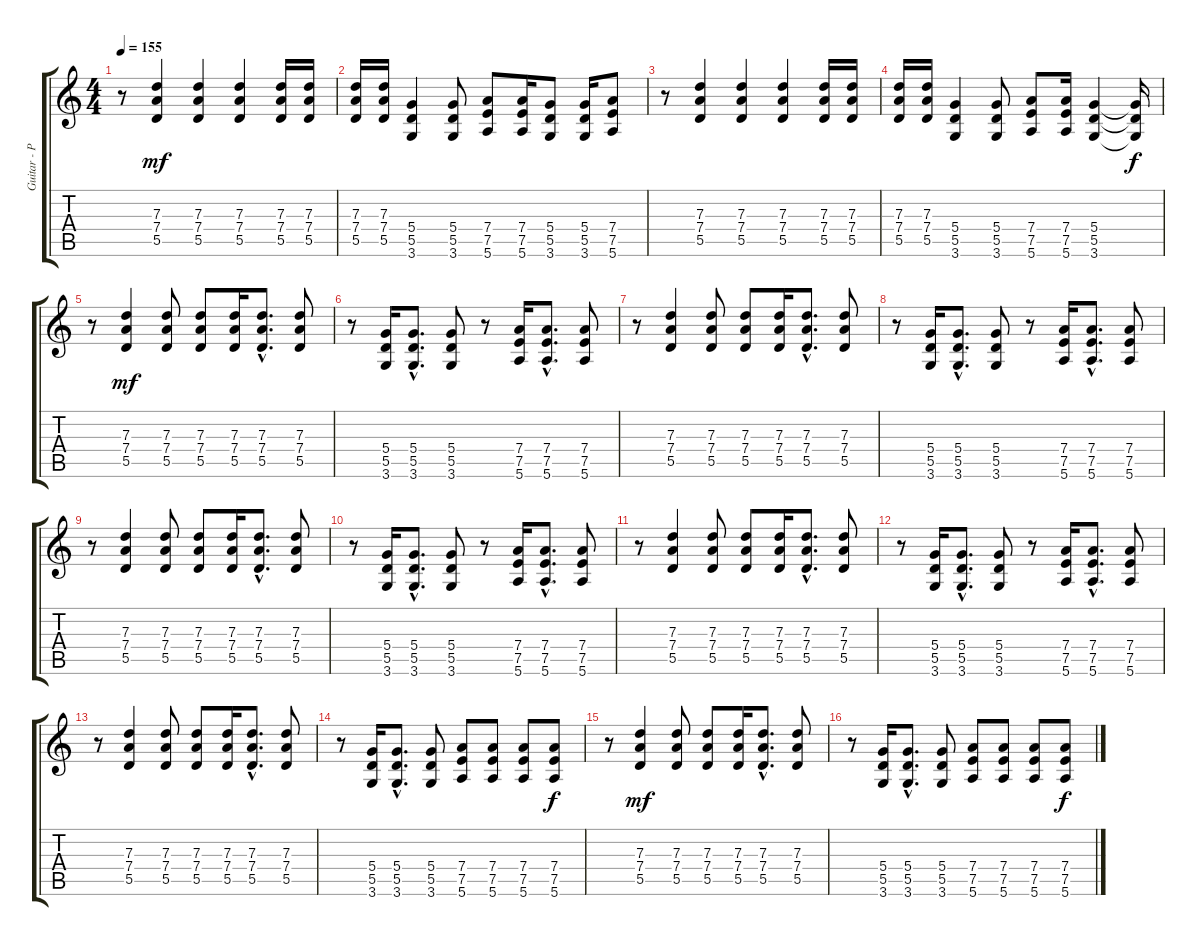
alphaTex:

\track ("Guitar - Pete" "Guitar - P") {instrument distortionguitar}
\staff {score tabs}
\tuning (E4 B3 G3 D3 A2 E2) {hide}
\ts (4 4)
\tempo 155
\clef g2
\ks c
r.8{dy mf} (7.3 7.4 5.5).4 (7.3 7.4 5.5).4 (7.3 7.4 5.5).4 (7.3 7.4 5.5).16 (7.3 7.4 5.5).16 |
(7.3 7.4 5.5).16 (7.3 7.4 5.5).16 (5.4 5.5 3.6).4 (5.4 5.5 3.6).8 (7.4 7.5 5.6).8 (7.4 7.5 5.6).16 (5.4 5.5 3.6).8 (5.4 5.5 3.6).16 (7.4 7.5 5.6).8 |
r.8 (7.3 7.4 5.5).4 (7.3 7.4 5.5).4 (7.3 7.4 5.5).4 (7.3 7.4 5.5).16 (7.3 7.4 5.5).16 |
(7.3 7.4 5.5).16 (7.3 7.4 5.5).16 (5.4 5.5 3.6).4 (5.4 5.5 3.6).8 (7.4 7.5 5.6).8 (7.4 7.5 5.6).16 (5.4 5.5 3.6).4 (5.4{t} 5.5{t} 3.6{t}).16{dy f} |
r.8 (7.3 7.4 5.5).4{dy mf} (7.3 7.4 5.5).8 (7.3 7.4 5.5).8 (7.3 7.4 5.5).16 (7.3{hac} 7.4{hac} 5.5{hac}).8{d} (7.3 7.4 5.5).8 |
r.8 (5.4 5.5 3.6).16 (5.4{hac} 5.5{hac} 3.6{hac}).8{d} (5.4 5.5 3.6).8 r.8 (7.4 7.5 5.6).16 (7.4{hac} 7.5{hac} 5.6{hac}).8{d} (7.4 7.5 5.6).8 |
r.8 (7.3 7.4 5.5).4 (7.3 7.4 5.5).8 (7.3 7.4 5.5).8 (7.3 7.4 5.5).16 (7.3{hac} 7.4{hac} 5.5{hac}).8{d} (7.3 7.4 5.5).8 |
r.8 (5.4 5.5 3.6).16 (5.4{hac} 5.5{hac} 3.6{hac}).8{d} (5.4 5.5 3.6).8 r.8 (7.4 7.5 5.6).16 (7.4{hac} 7.5{hac} 5.6{hac}).8{d} (7.4 7.5 5.6).8 |
r.8 (7.3 7.4 5.5).4 (7.3 7.4 5.5).8 (7.3 7.4 5.5).8 (7.3 7.4 5.5).16 (7.3{hac} 7.4{hac} 5.5{hac}).8{d} (7.3 7.4 5.5).8 |
r.8 (5.4 5.5 3.6).16 (5.4{hac} 5.5{hac} 3.6{hac}).8{d} (5.4 5.5 3.6).8 r.8 (7.4 7.5 5.6).16 (7.4{hac} 7.5{hac} 5.6{hac}).8{d} (7.4 7.5 5.6).8 |
r.8 (7.3 7.4 5.5).4 (7.3 7.4 5.5).8 (7.3 7.4 5.5).8 (7.3 7.4 5.5).16 (7.3{hac} 7.4{hac} 5.5{hac}).8{d} (7.3 7.4 5.5).8 |
r.8 (5.4 5.5 3.6).16 (5.4{hac} 5.5{hac} 3.6{hac}).8{d} (5.4 5.5 3.6).8 r.8 (7.4 7.5 5.6).16 (7.4{hac} 7.5{hac} 5.6{hac}).8{d} (7.4 7.5 5.6).8 |
r.8 (7.3 7.4 5.5).4 (7.3 7.4 5.5).8 (7.3 7.4 5.5).8 (7.3 7.4 5.5).16 (7.3{hac} 7.4{hac} 5.5{hac}).8{d} (7.3 7.4 5.5).8 |
r.8 (5.4 5.5 3.6).16 (5.4{hac} 5.5{hac} 3.6{hac}).8{d} (5.4 5.5 3.6).8 (7.4 7.5 5.6).8 (7.4 7.5 5.6).8 (7.4 7.5 5.6).8 (7.4 7.5 5.6).8{dy f} |
r.8 (7.3 7.4 5.5).4{dy mf} (7.3 7.4 5.5).8 (7.3 7.4 5.5).8 (7.3 7.4 5.5).16 (7.3{hac} 7.4{hac} 5.5{hac}).8{d} (7.3 7.4 5.5).8 |
r.8 (5.4 5.5 3.6).16 (5.4{hac} 5.5{hac} 3.6{hac}).8{d} (5.4 5.5 3.6).8 (7.4 7.5 5.6).8 (7.4 7.5 5.6).8 (7.4 7.5 5.6).8 (7.4 7.5 5.6).8{dy f}
